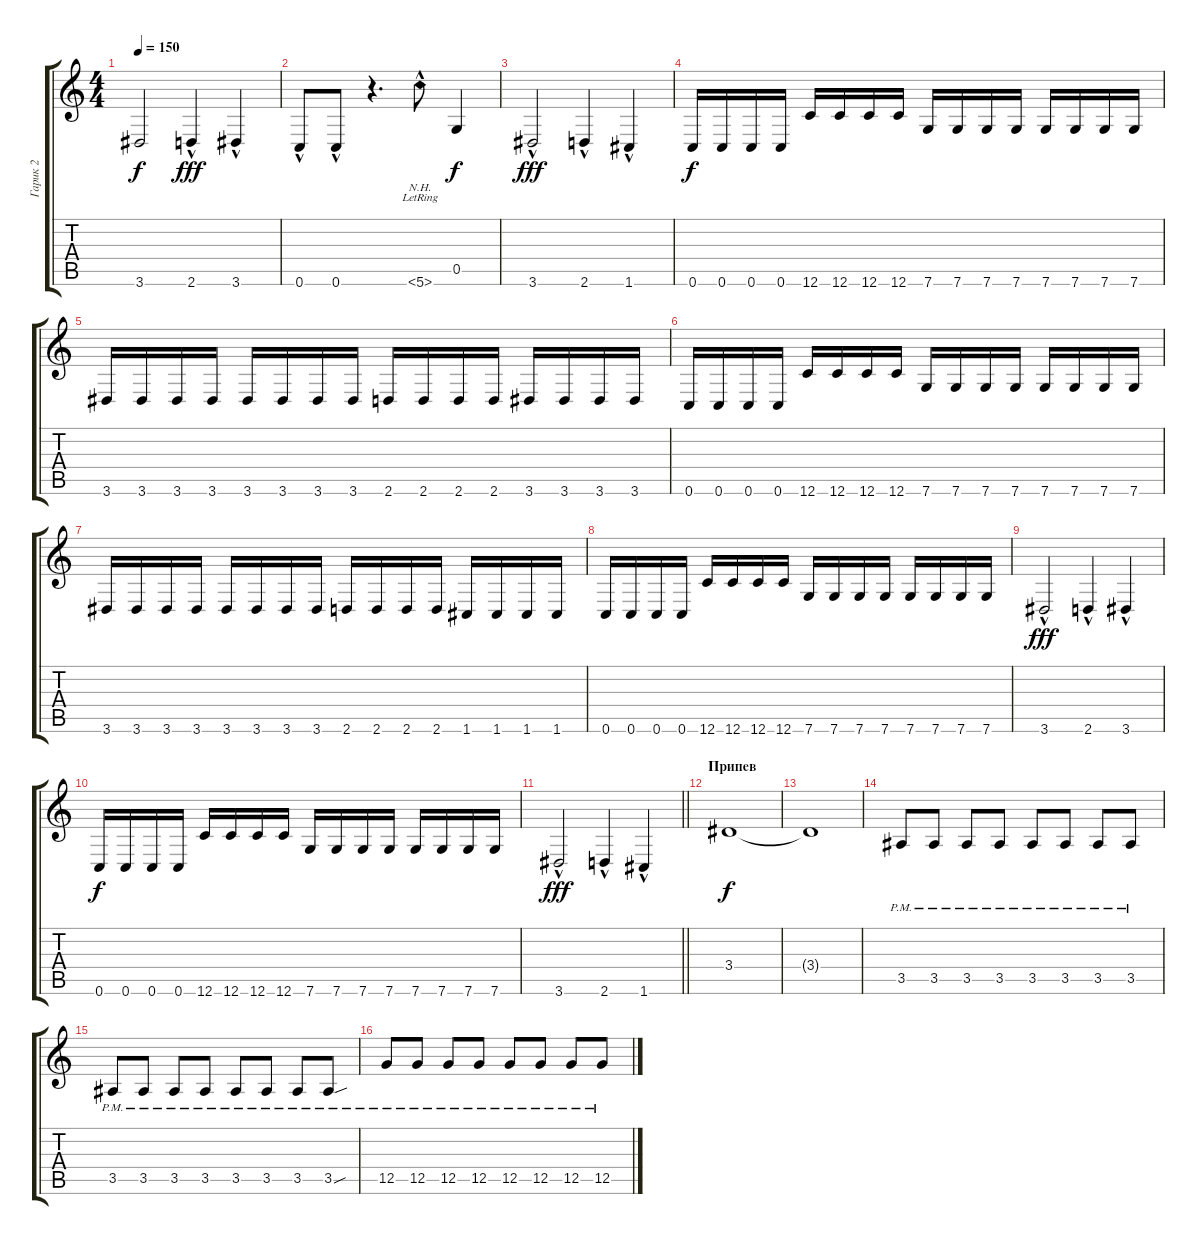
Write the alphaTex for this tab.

\track ("Гарик 2" "Гарик 2") {instrument distortionguitar}
\staff {score tabs}
\tuning (D4 A3 F3 C3 G2 C2) {hide}
\ts (4 4)
\tempo 150
\clef g2
\ks c
3.6.2{dy f} 2.6{hac}.4{dy fff} 3.6{hac}.4 |
0.6{hac}.8 0.6{hac}.8 r.4{d} 5.6{nh hac lr}.8 0.5.4{dy f} |
3.6{hac}.2{dy fff} 2.6{hac}.4 1.6{hac}.4 |
0.6.16{dy f} 0.6.16 0.6.16 0.6.16 12.6.16 12.6.16 12.6.16 12.6.16 7.6.16 7.6.16 7.6.16 7.6.16 7.6.16 7.6.16 7.6.16 7.6.16 |
3.6.16 3.6.16 3.6.16 3.6.16 3.6.16 3.6.16 3.6.16 3.6.16 2.6.16 2.6.16 2.6.16 2.6.16 3.6.16 3.6.16 3.6.16 3.6.16 |
0.6.16 0.6.16 0.6.16 0.6.16 12.6.16 12.6.16 12.6.16 12.6.16 7.6.16 7.6.16 7.6.16 7.6.16 7.6.16 7.6.16 7.6.16 7.6.16 |
3.6.16 3.6.16 3.6.16 3.6.16 3.6.16 3.6.16 3.6.16 3.6.16 2.6.16 2.6.16 2.6.16 2.6.16 1.6.16 1.6.16 1.6.16 1.6.16 |
0.6.16 0.6.16 0.6.16 0.6.16 12.6.16 12.6.16 12.6.16 12.6.16 7.6.16 7.6.16 7.6.16 7.6.16 7.6.16 7.6.16 7.6.16 7.6.16 |
3.6{hac}.2{dy fff} 2.6{hac}.4 3.6{hac}.4 |
0.6.16{dy f} 0.6.16 0.6.16 0.6.16 12.6.16 12.6.16 12.6.16 12.6.16 7.6.16 7.6.16 7.6.16 7.6.16 7.6.16 7.6.16 7.6.16 7.6.16 |
\barLineRight lightlight
3.6{hac}.2{dy fff} 2.6{hac}.4 1.6{hac}.4 |
\section ("" "Припев")
3.4.1{dy f balance 6} |
3.4{t}.1 |
3.5{pm}.8 3.5{pm}.8 3.5{pm}.8 3.5{pm}.8 3.5{pm}.8 3.5{pm}.8 3.5{pm}.8 3.5{pm}.8 |
3.5{pm}.8 3.5{pm}.8 3.5{pm}.8 3.5{pm}.8 3.5{pm}.8 3.5{pm}.8 3.5{pm}.8 3.5{sou pm}.8 |
12.5{pm}.8 12.5{pm}.8 12.5{pm}.8 12.5{pm}.8 12.5{pm}.8 12.5{pm}.8 12.5{pm}.8 12.5{pm}.8
